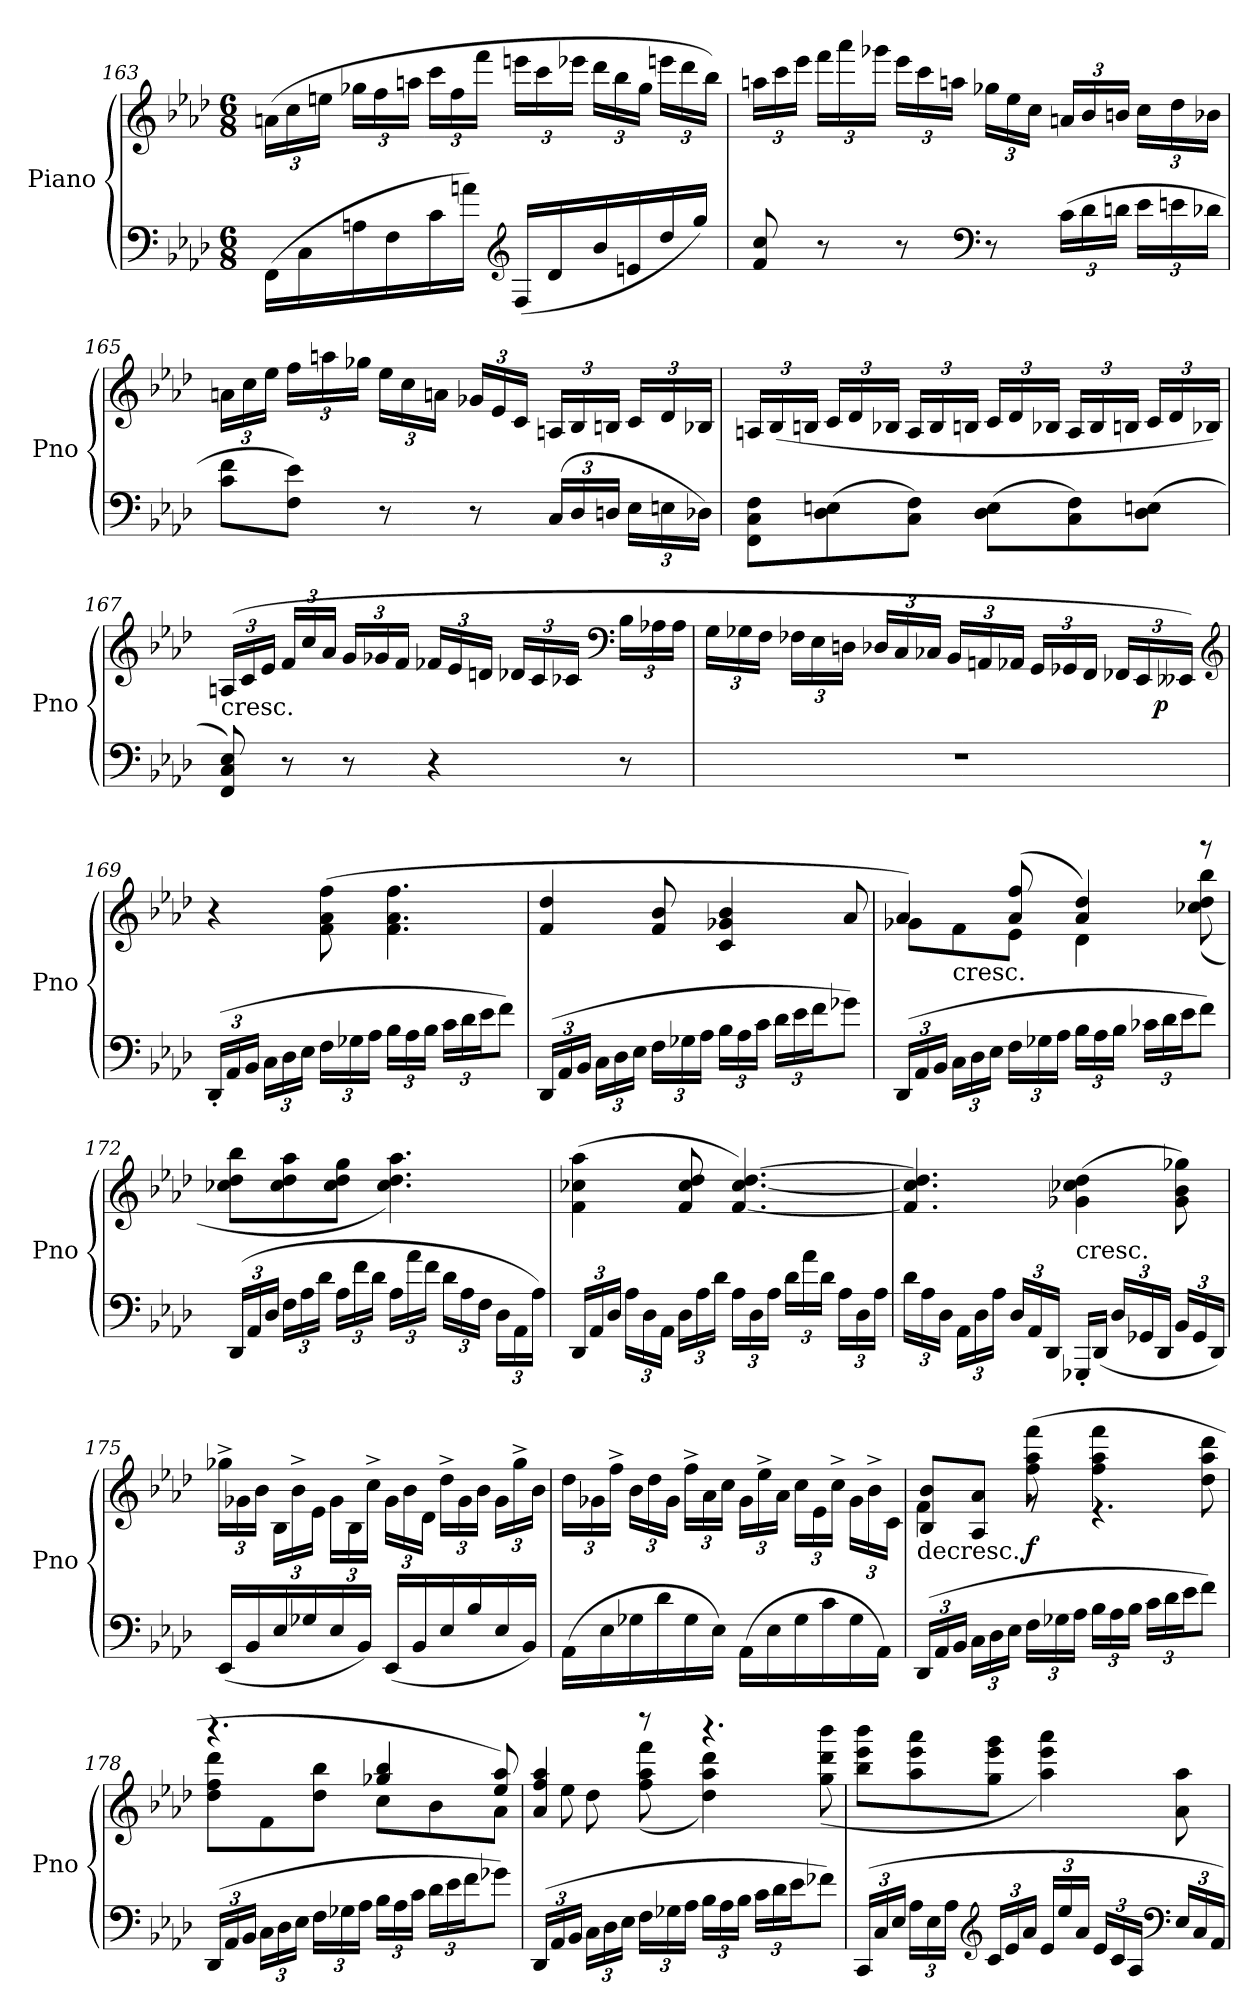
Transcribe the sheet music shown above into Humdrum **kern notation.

**kern	**kern	**dynam
*part1	*part1	*part1
*staff2	*staff1	*staff1/2
*I"Piano	*	*
*I'Pno	*	*
*clefF4	*clefG2	*
*k[b-e-a-d-]	*k[b-e-a-d-]	*
*M6/8	*M6/8	*
=163	=163	=163
(16FF\LL	(24an\LL	.
.	24cc\	.
16C\	.	.
.	24een\JJ	.
16An\	24gg-X\LL	.
.	24ff\	.
16F\	.	.
.	24aan\JJ	.
16c\	24ccc\LL	.
.	24ff\	.
16an\JJ)	.	.
.	24fff\JJ	.
*clefG2	*	*
(16F/LL	24eeen\LL	.
.	24ccc\	.
16d-/	.	.
.	24eee-X\JJ	.
16b-/	24ddd-\LL	.
.	24bb-\	.
16en/	.	.
.	24gg-\JJ	.
16dd-/	24eeen\LL	.
.	24ddd-\	.
16gg/JJ)	.	.
.	24bb-\JJ)	.
=164	=164	=164
8f/ 8cc/	24aan\LL	.
.	24ccc\	.
.	24eee-\JJ	.
8r	24fff\LL	.
.	24aaa-\	.
.	24ggg-X\JJ	.
8r	24eee-\LL	.
.	24ccc\	.
.	24aan\JJ	.
*clefF4	*	*
8r	24gg-X\LL	.
.	24ee-\	.
.	24cc\JJ	.
(24c\LL	24an/LL	.
24d-\	24b-/	.
24dn\JJ	24bn/JJ	.
24e-\LL	24cc\LL	.
24en\	24dd-\	.
24d-X\JJ	24b-X\JJ	.
=165	=165	=165
8c\ 8f\L	24an\LL	.
.	24cc\	.
.	24ee-\JJ	.
8F\ 8e-\J)	24ff\LL	.
.	24aan\	.
.	24gg-X\JJ	.
8r	24ee-\LL	.
.	24cc\	.
.	24an\JJ	.
8r	24g-X/LL	.
.	24e-/	.
.	24c/JJ	.
(24C/LL	24An/LL	.
24D-/	24B-/	.
24Dn/JJ	24Bn/JJ	.
24E-\LL	24c/LL	.
24En\	24d-/	.
24D-X\JJ)	24B-X/JJ	.
=166	=166	=166
8FF\ 8C\ 8F\L	24An/LL	.
.	(24B-/	.
.	24Bn/JJ	.
(8D-\ 8En\	24c/LL	.
.	24d-/	.
.	24B-X/JJ	.
8C\ 8F\J)	24A/LL	.
.	24B-/	.
.	24Bn/JJ	.
(8D-\ 8E\L	24c/LL	.
.	24d-/	.
.	24B-X/JJ	.
8C\ 8F\)	24A/LL	.
.	24B-/	.
.	24Bn/JJ	.
(8D-\ 8En\J	24c/LL	.
.	24d-/	.
.	24B-X/JJ)	.
=167	=167	=167
!	!LO:TX:c:t=cresc.	!
8FF/ 8C/ 8E-/)	(24An/LL	.
.	24c/	.
.	24e-/JJ	.
8r	24f/LL	.
.	24cc/	.
.	24a-/JJ	.
8r	24g/LL	.
.	24g-X/	.
.	24f/JJ	.
4r	24f-X/LL	.
.	24e-/	.
.	24dn/JJ	.
.	24d-X/LL	.
.	24c/	.
.	24c-X/JJ	.
*	*clefF4	*
8r	24B-\LL	.
.	24A-X\	.
.	24A-\JJ	.
=168	=168	=168
2.r	24G\LL	.
.	24G-X\	.
.	24F\JJ	.
.	24F-X\LL	.
.	24E-\	.
.	24Dn\JJ	.
.	24D-X/LL	.
.	24C/	.
.	24C-X/JJ	.
.	24BB-/LL	.
.	24AAn/	.
.	24AA-X/JJ	.
.	24GG/LL	.
.	24GG-X/	.
.	24FF/JJ	.
.	24FF-X/LL	.
.	24EE-/	.
.	24EE--X/JJ)	p
*	*clefG2	*
=169	=169	=169
(24DD-'/LL	4r	.
24AA-/	.	.
24BB-/JJ	.	.
24C\LL	.	.
24D-\	.	.
24E-\JJ	.	.
24F\LL	(8f\ 8a-\ 8ff\	.
24G-X\	.	.
24A-\JJ	.	.
24B-\LL	4.f\ 4.a-\ 4.ff\	.
24A-\	.	.
24B-\JJ	.	.
24c\LL	.	.
24d-\	.	.
24e-\J	.	.
8f\J)	.	.
=170	=170	=170
(24DD-/LL	4f/ 4dd-/	.
24AA-/	.	.
24BB-/JJ	.	.
24C\LL	.	.
24D-\	.	.
24E-\JJ	.	.
24F\LL	8f/ 8b-/	.
24G-X\	.	.
24A-\JJ	.	.
24B-\LL	4c/ 4g-X/ 4b-/	.
24A-\	.	.
24c\JJ	.	.
24d-\LL	.	.
24e-\	.	.
24f\J	.	.
8g-X\J)	8a-/	.
=171	=171	=171
*	*^	*
(24DD-/LL	4a-/)	8g-X\L	.
24AA-/	.	.	.
24BB-/JJ	.	.	.
!	!	!LO:TX:c:t=cresc.	!
24C\LL	.	8f\	.
24D-\	.	.	.
24E-\JJ	.	.	.
24F\LL	(8a-/ 8ff/	8e-\J	.
24G-X\	.	.	.
24A-\JJ	.	.	.
24B-\LL	4a-/ 4dd-/)	4d-\	.
24A-\	.	.	.
24B-\JJ	.	.	.
24c-X\LL	.	.	.
24d-\	.	.	.
24e-\J	.	.	.
8f\J)	8r	(8cc-X\ 8dd-\ 8bb-\	.
=172	=172	=172	=172
!	!LO:TX:c:t=decresc.	!	!
*	*v	*v	*
(24DD-/LL	8cc-X\ 8dd-\ 8bb-\L	.
24AA-/	.	.
24D-/JJ	.	.
24F\LL	8cc-\ 8dd-\ 8aa-\	.
24A-\	.	.
24d-\JJ	.	.
24A-\LL	8cc-\ 8dd-\ 8gg\J	.
24f\	.	.
24d-\JJ	.	.
24A-\LL	4.cc-\ 4.dd-\ 4.aa-\)	.
24a-\	.	.
24f\JJ	.	.
24d-\LL	.	.
24A-\	.	.
24F\JJ	.	.
24D-\LL	.	.
24AA-\	.	.
24A-\JJ)	.	.
=173	=173	=173
24DD-/LL	(4f\ 4cc-X\ 4aa-\	.
24AA-/	.	.
24D-/JJ	.	.
24A-\LL	.	.
24D-\	.	.
24AA-\JJ	.	.
24D-\LL	8f/ 8cc-/ 8dd-/	.
24A-\	.	.
24d-\JJ	.	.
24A-\LL	[4.f/ [4.cc-/ [4.dd-/)	.
24D-\	.	.
24A-\JJ	.	.
24d-\LL	.	.
24a-\	.	.
24d-\JJ	.	.
24A-\LL	.	.
24D-\	.	.
24A-\JJ	.	.
=174	=174	=174
24d-\LL	4.f]/ 4.cc-]/ 4.dd-]/	.
24A-\	.	.
24D-\JJ	.	.
24AA-\LL	.	.
24D-\	.	.
24A-\JJ	.	.
24D-/LL	.	.
24AA-/	.	.
24DD-/JJ	.	.
!	!LO:TX:c:t=cresc.	!
16GGG-X'/LL	(4g-X\ 4cc-X\ 4dd-\	.
(16DD-/JJ	.	.
24D-/LL	.	.
24GG-X/	.	.
24DD-/JJ	.	.
24BB-/LL	8g-\ 8b-\ 8gg-X\)	.
24GG-/	.	.
24DD-/JJ)	.	.
=175	=175	=175
(16EE-/LL	24gg-X^\LL	.
.	24g-X\	.
16BB-/	.	.
.	24b-\JJ	.
16E-/	24B-\LL	.
.	24b-^\	.
16G-X/	.	.
.	24e-\JJ	.
16E-/	24g-\LL	.
.	24B-\	.
16BB-/JJ)	.	.
.	24cc^\JJ	.
(16EE-/LL	24g-\LL	.
.	24b-\	.
16BB-/	.	.
.	24d-\JJ	.
16E-/	24dd-^\LL	.
.	24g-\	.
16B-/	.	.
.	24b-\JJ	.
16E-/	24g-\LL	.
.	24gg-^\	.
16BB-/JJ)	.	.
.	24b-\JJ	.
=176	=176	=176
(16AA-\LL	24dd-\LL	.
.	24g-X\	.
16E-\	.	.
.	24ff^\JJ	.
16G-X\	24b-\LL	.
.	24dd-\	.
16d-\	.	.
.	24g-\JJ	.
16G-\	24ff^\LL	.
.	24a-\	.
16E-\JJ)	.	.
.	24cc\JJ	.
(16AA-\LL	24g-\LL	.
.	24ee-^\	.
16E-\	.	.
.	24a-\JJ	.
16G-\	24cc\LL	.
.	24e-\	.
16c\	.	.
.	24cc^\JJ	.
16G-\	24g-\LL	.
.	24b-^\	.
16AA-\JJ)	.	.
.	24c\JJ	.
=177	=177	=177
*	*^	*
!	!LO:TX:c:t=decresc.	!	!
(24DD-/LL	4f\	8B-/ 8b-/L	.
24AA-/	.	.	.
24BB-/JJ	.	.	.
24C\LL	.	8A-/ 8a-/J	.
24D-\	.	.	.
24E-\JJ	.	.	.
24F\LL	(8ff\ 8aa-\ 8fff\	8r	f
24G-X\	.	.	.
24A-\JJ	.	.	.
24B-\LL	4ff\ 4aa-\ 4fff\	4.r	.
24A-\	.	.	.
24B-\JJ	.	.	.
24c\LL	.	.	.
24d-\	.	.	.
24e-\J	.	.	.
8f\J)	8dd-\ 8aa-\ 8ddd-\	.	.
=178	=178	=178	=178
(24DD-/LL	4.r	8dd-\ 8ff\ 8ddd-\L	.
24AA-/	.	.	.
24BB-/JJ	.	.	.
24C\LL	.	8f\	.
24D-\	.	.	.
24E-\JJ	.	.	.
24F\LL	.	8dd-\ 8bb-\J	.
24G-X\	.	.	.
24A-\JJ	.	.	.
24B-\LL	4gg-X/ 4bb-/	8cc\L	.
24A-\	.	.	.
24c\JJ	.	.	.
24d-\LL	.	8b-\	.
24e-\	.	.	.
24f\J	.	.	.
8g-X\J)	8ee-/ 8aa-/)	8a-\J	.
=179	=179	=179	=179
(24DD-/LL	4a-/ 4ff/ 4aa-/	8ee-\	.
24AA-/	.	.	.
24BB-/JJ	.	.	.
24C\LL	.	8dd-\	.
24D-\	.	.	.
24E-\JJ	.	.	.
24F\LL	8r	(8ff\ 8aa-\ 8fff\	.
24G-X\	.	.	.
24A-\JJ	.	.	.
24B-\LL	4.r	4dd-\ 4aa-\ 4ddd-\)	.
24A-\	.	.	.
24B-\JJ	.	.	.
24c\LL	.	.	.
24d-\	.	.	.
24e-\J	.	.	.
8f-X\J)	.	(8gg\ 8ddd-\ 8bbb-\	.
*	*v	*v	*
=180	=180	=180
(24CC/LL	8bb-\ 8eee-\ 8bbb-\L	.
24C/	.	.
24E-/JJ	.	.
24A-\LL	8aa-\ 8eee-\ 8aaa-\	.
24E-\	.	.
24A-\JJ	.	.
*clefG2	*	*
24c/LL	8gg\ 8eee-\ 8ggg\J	.
24e-/	.	.
24a-/JJ	.	.
24e-/LL	4aa-\ 4eee-\ 4aaa-\)	.
24ee-/	.	.
24a-/JJ	.	.
24e-/LL	.	.
24c/	.	.
24A-/JJ	.	.
*clefF4	*	*
24E-/LL	8a-\ 8aa-\	.
24C/	.	.
24AA-/JJ)	.	.
=	=	=
*-	*-	*-
